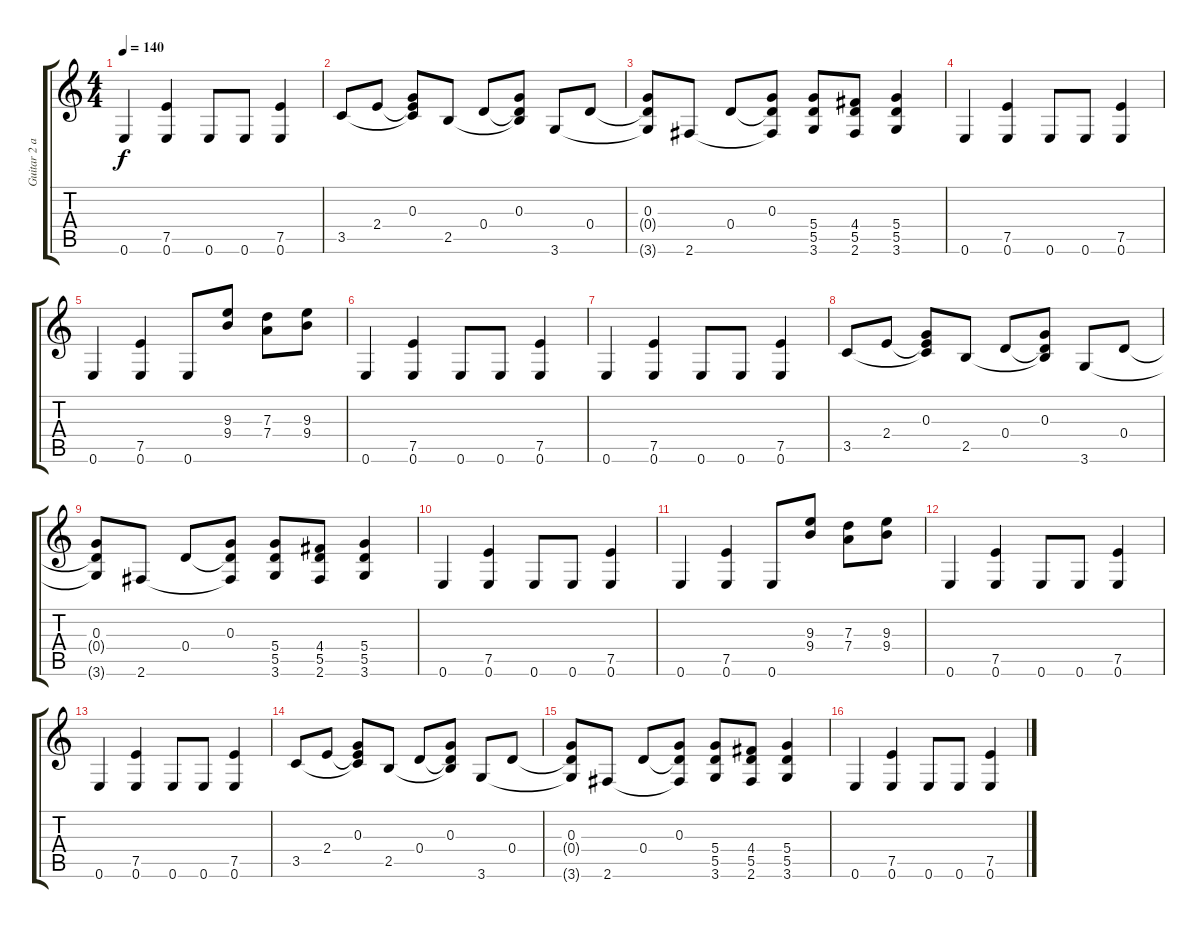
\track ("Guitar 2 and harmony" "Guitar 2 a") {instrument distortionguitar}
\staff {score tabs}
\tuning (E4 B3 G3 D3 A2 E2) {hide}
\ts (4 4)
\tempo 140
\clef g2
\ks c
0.6.4{dy f} (7.5 0.6).4 0.6.8 0.6.8 (7.5 0.6).4 |
3.5.8 2.4.8 (0.3 2.4{t} 3.5{t}).8 2.5.8 0.4.8 (0.3 0.4{t} 2.5{t}).8 3.6.8 0.4.8 |
(0.3 0.4{t} 3.6{t}).8 2.6.8 0.4.8 (0.3 0.4{t} 2.6{t}).8 (5.4 5.5 3.6).8 (4.4 5.5 2.6).8 (5.4 5.5 3.6).4 |
0.6.4 (7.5 0.6).4 0.6.8 0.6.8 (7.5 0.6).4 |
0.6.4 (7.5 0.6).4 0.6.8 (9.3 9.4).8 (7.3 7.4).8 (9.3 9.4).8 |
0.6.4 (7.5 0.6).4 0.6.8 0.6.8 (7.5 0.6).4 |
0.6.4 (7.5 0.6).4 0.6.8 0.6.8 (7.5 0.6).4 |
3.5.8 2.4.8 (0.3 2.4{t} 3.5{t}).8 2.5.8 0.4.8 (0.3 0.4{t} 2.5{t}).8 3.6.8 0.4.8 |
(0.3 0.4{t} 3.6{t}).8 2.6.8 0.4.8 (0.3 0.4{t} 2.6{t}).8 (5.4 5.5 3.6).8 (4.4 5.5 2.6).8 (5.4 5.5 3.6).4 |
0.6.4 (7.5 0.6).4 0.6.8 0.6.8 (7.5 0.6).4 |
0.6.4 (7.5 0.6).4 0.6.8 (9.3 9.4).8 (7.3 7.4).8 (9.3 9.4).8 |
0.6.4 (7.5 0.6).4 0.6.8 0.6.8 (7.5 0.6).4 |
0.6.4 (7.5 0.6).4 0.6.8 0.6.8 (7.5 0.6).4 |
3.5.8 2.4.8 (0.3 2.4{t} 3.5{t}).8 2.5.8 0.4.8 (0.3 0.4{t} 2.5{t}).8 3.6.8 0.4.8 |
(0.3 0.4{t} 3.6{t}).8 2.6.8 0.4.8 (0.3 0.4{t} 2.6{t}).8 (5.4 5.5 3.6).8 (4.4 5.5 2.6).8 (5.4 5.5 3.6).4 |
0.6.4 (7.5 0.6).4 0.6.8 0.6.8 (7.5 0.6).4
